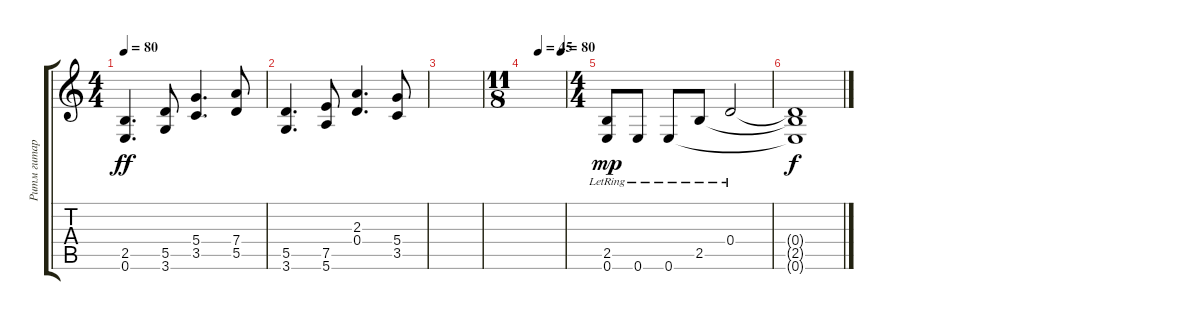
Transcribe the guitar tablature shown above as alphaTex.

\track ("Ритм гитара" "Ритм гитар") {instrument acousticguitarsteel}
\staff {score tabs}
\tuning (E4 B3 G3 D3 A2 E2) {hide}
\ts (4 4)
\tempo 80
\clef g2
\ks c
(2.5 0.6).4{d dy ff} (5.5 3.6).8 (5.4 3.5).4{d} (7.4 5.5).8 |
(5.5 3.6).4{d} (7.5 5.6).8 (2.3 0.4).4{d} (5.4 3.5).8 |
|
\ts (11 8)
\tempo (45 0.36363636363636365)
\tempo (80 0.9090909090909091)
|
\ts (4 4)
(2.5{lr} 0.6{lr}).8{dy mp instrument acousticguitarsteel} 0.6{lr}.8 0.6{lr}.8 2.5{lr}.8 0.4{lr}.2 |
(0.4{t} 2.5{t} 0.6{t}).1{dy f}
